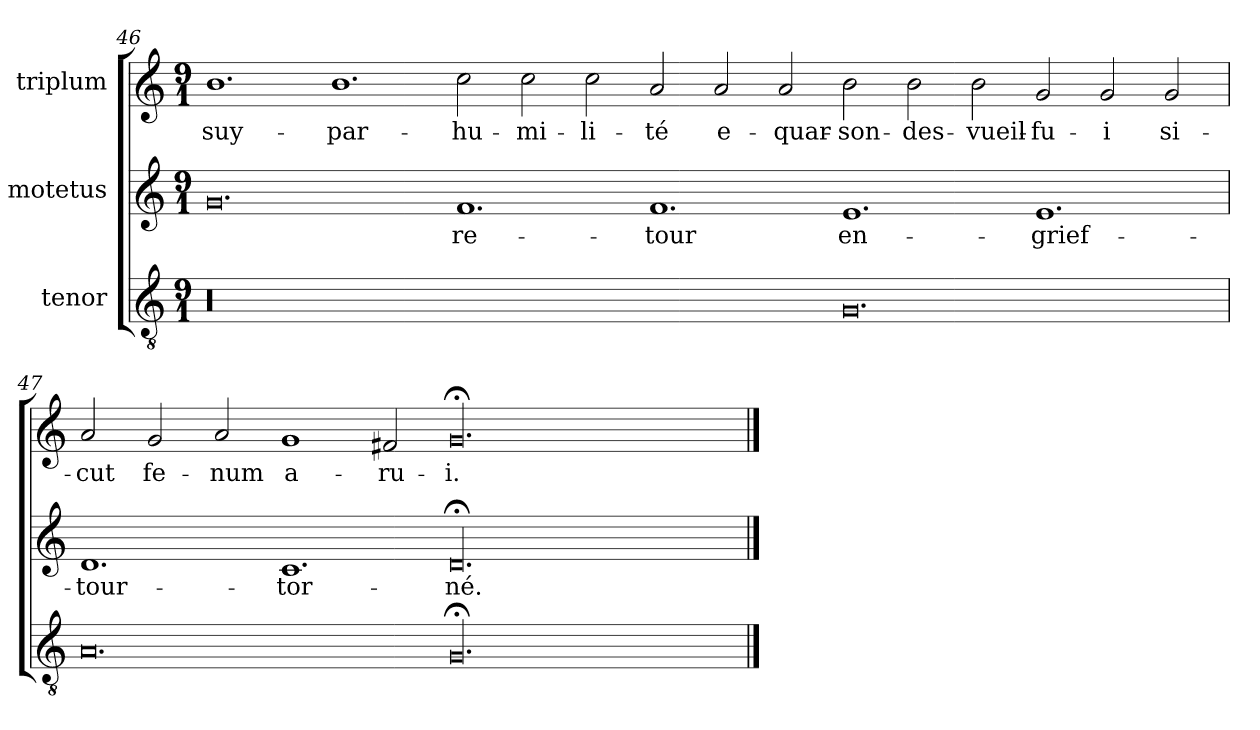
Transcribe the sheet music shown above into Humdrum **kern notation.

**kern	**kern	**text	**kern	**text
*part3	*part2	*part2	*part1	*part1
*staff3	*staff2	*staff2	*staff1	*staff1
*I"tenor	*I"motetus	*	*I"triplum	*
*clefGv2	*clefG2	*	*clefG2	*
*k[]	*k[]	*	*k[]	*
*C:	*C:	*	*C:	*
*M9/1	*M9/1	*	*M9/1	*
=46	=46	=46	=46	=46
00.r	0.g/	.	1.b\	suy-
.	.	.	1.b\	par-
.	1.f/	re-	2cc\	hu-
.	.	.	2cc\	-mi-
.	.	.	2cc\	-li-
.	1.f/	-tour	2a/	-té
.	.	.	2a/	e-
.	.	.	2a/	quar-
0.G/	1.e/	en-	2b\	son-
.	.	.	2b\	des-
.	.	.	2b\	vueil-
.	1.e/	grief-	2g/	fu-
.	.	.	2g/	-i
.	.	.	2g/	si-
=47	=47	=47	=47	=47
0.A/	1.d/	tour-	2a/	-cut
.	.	.	2g/	fe-
.	.	.	2a/	-num
.	1.c/	tor-	1g/	a-
.	.	.	2f#X/	-ru-
00.G;</	00.d;</	-né.	00.g;</	-i.
==	==	==	==	==
*-	*-	*-	*-	*-
